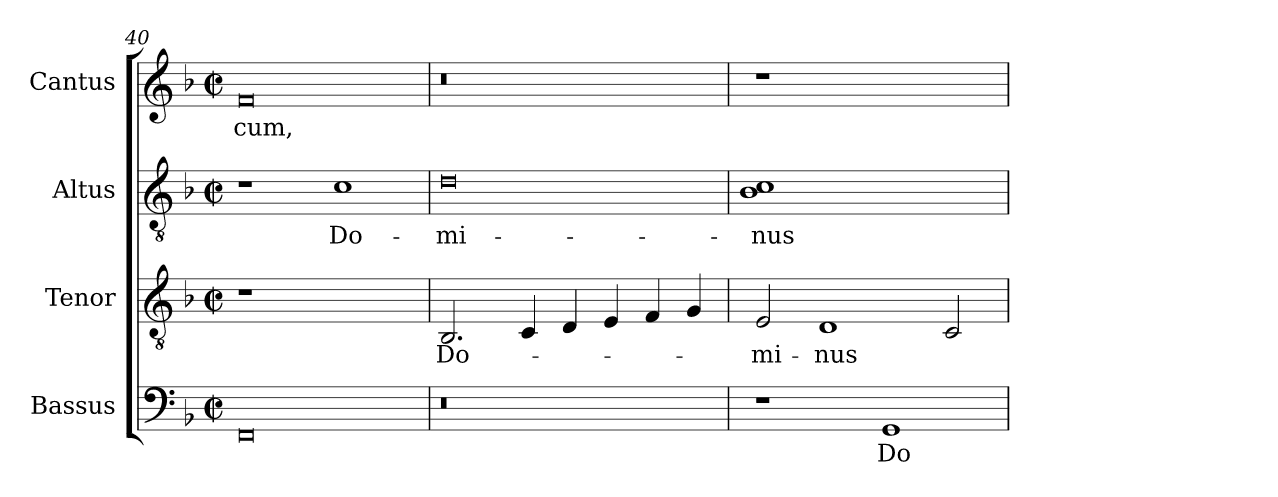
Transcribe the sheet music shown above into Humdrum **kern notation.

**kern	**text	**kern	**text	**kern	**text	**kern	**text
*part4	*part4	*part3	*part3	*part2	*part2	*part1	*part1
*staff4	*staff4	*staff3	*staff3	*staff2	*staff2	*staff1	*staff1
*I"Bassus	*	*I"Tenor	*	*I"Altus	*	*I"Cantus	*
*clefF4	*	*clefGv2	*	*clefGv2	*	*clefG2	*
*k[b-]	*	*k[b-]	*	*k[b-]	*	*k[b-]	*
*F:	*	*F:	*	*F:	*	*F:	*
*M2/2	*	*M2/2	*	*M2/2	*	*M2/2	*
*met(c|)	*	*met(c|)	*	*met(c|)	*	*met(c|)	*
=40	=40	=40	=40	=40	=40	=40	=40
!LO:N:vis=0	!	!	!	!	!	!LO:N:vis=0	!LO:LY:b:cj
1FF	.	1r	.	1r	.	1f	-cum,
!	!	!	!	!	!LO:LY:b:cj	!	!
1ryy	.	1ryy	.	1c	Do-	1ryy	.
=41	=41	=41	=41	=41	=41	=41	=41
!	!	!	!LO:LY:b:cj	!	!LO:LY:b:cj	!	!
0r	.	2.BB-/	Do-	0d	-mi-	0r	.
.	.	4C/	.	.	.	.	.
.	.	4D/	.	.	.	.	.
.	.	4E/	.	.	.	.	.
.	.	4F/	.	.	.	.	.
.	.	4G/	.	.	.	.	.
=42	=42	=42	=42	=42	=42	=42	=42
!	!	!	!LO:LY:b:cj	!	!LO:LY:b:cj	!	!
1r	.	2E/	-mi-	1c 1B-	-nus	1r	.
!	!	!	!LO:LY:b:cj	!	!	!	!
.	.	1D	-nus	.	.	.	.
!	!LO:LY:b:cj	!	!	!	!	!	!
1GG	Do-	.	.	1ryy	.	1ryy	.
.	.	2C/	.	.	.	.	.
=	=	=	=	=	=	=	=
*-	*-	*-	*-	*-	*-	*-	*-
